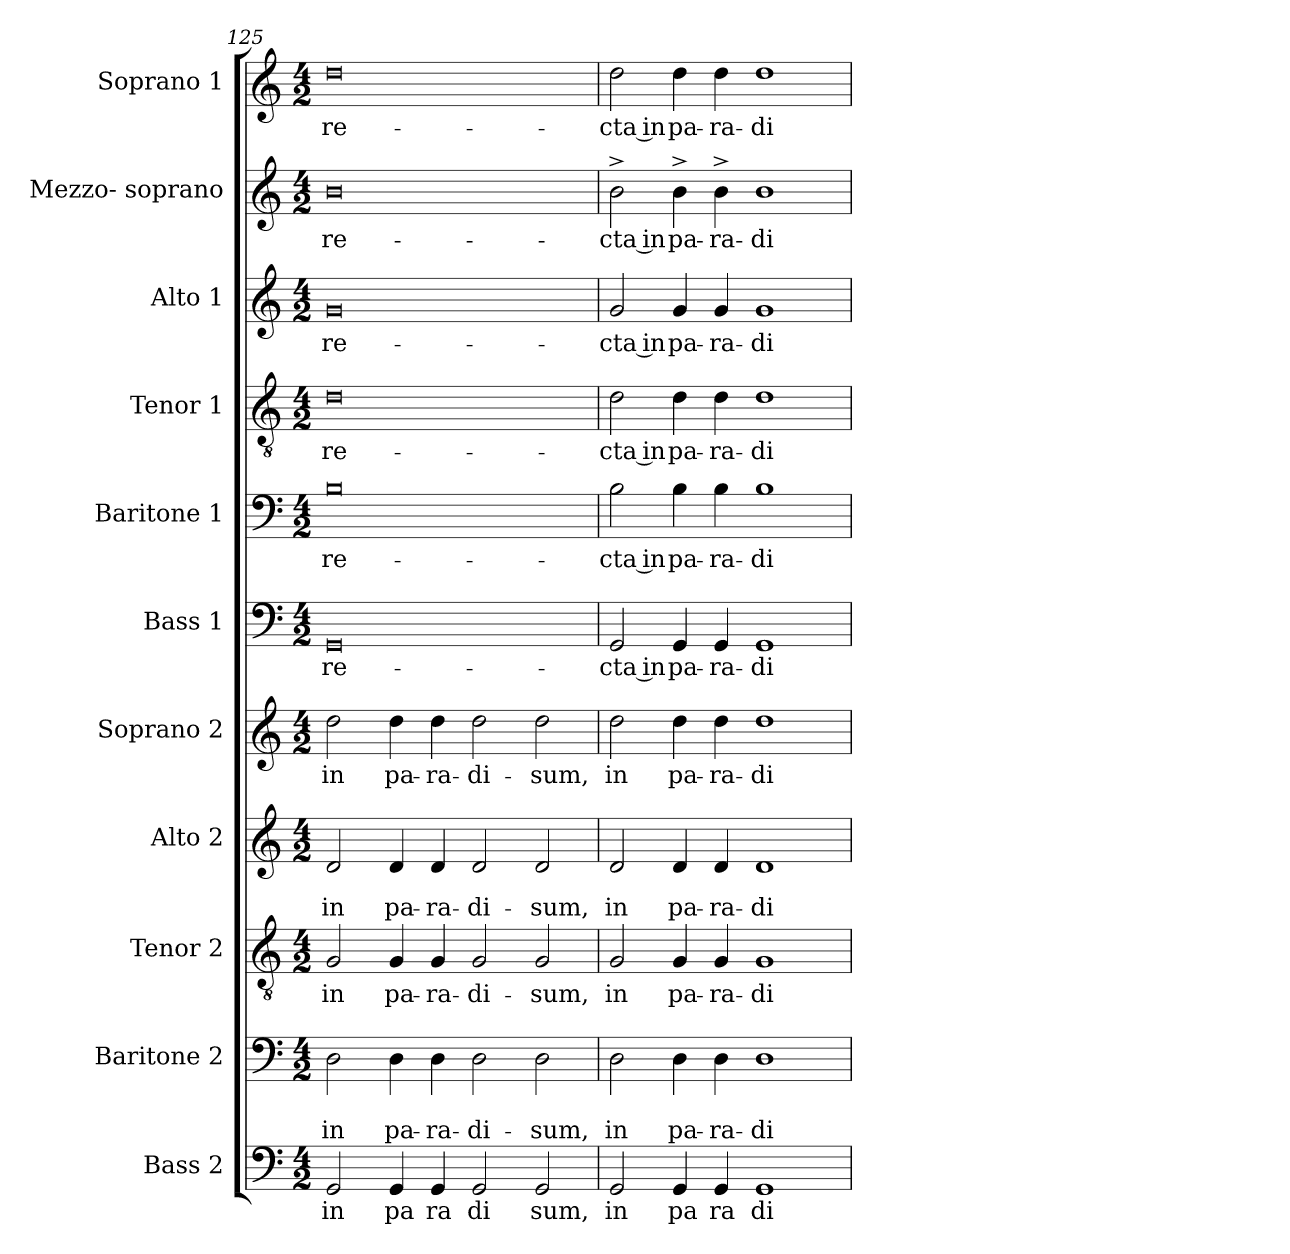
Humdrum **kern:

**kern	**text	**kern	**text	**text	**kern	**text	**kern	**text	**text	**kern	**text	**kern	**text	**kern	**text	**kern	**text	**kern	**text	**kern	**text	**kern	**text
*part11	*part11	*part10	*part10	*part10	*part9	*part9	*part8	*part8	*part8	*part7	*part7	*part6	*part6	*part5	*part5	*part4	*part4	*part3	*part3	*part2	*part2	*part1	*part1
*staff11	*staff11	*staff10	*staff10	*staff10	*staff9	*staff9	*staff8	*staff8	*staff8	*staff7	*staff7	*staff6	*staff6	*staff5	*staff5	*staff4	*staff4	*staff3	*staff3	*staff2	*staff2	*staff1	*staff1
*I"Bass 2	*	*I"Baritone 2	*	*	*I"Tenor 2	*	*I"Alto 2	*	*	*I"Soprano 2	*	*I"Bass 1	*	*I"Baritone 1	*	*I"Tenor 1	*	*I"Alto 1	*	*I"Mezzo-  soprano	*	*I"Soprano 1	*
*I'B2	*	*I'Bar. 2	*	*	*I'T2	*	*I'A2	*	*	*I'S2	*	*I'B1	*	*I'Bar. 1	*	*I'T1	*	*I'A1	*	*I'M.	*	*I'S1	*
*clefF4	*	*clefF4	*	*	*clefGv2	*	*clefG2	*	*	*clefG2	*	*clefF4	*	*clefF4	*	*clefGv2	*	*clefG2	*	*clefG2	*	*clefG2	*
*M4/2	*	*M4/2	*	*	*M4/2	*	*M4/2	*	*	*M4/2	*	*M4/2	*	*M4/2	*	*M4/2	*	*M4/2	*	*M4/2	*	*M4/2	*
=125	=125	=125	=125	=125	=125	=125	=125	=125	=125	=125	=125	=125	=125	=125	=125	=125	=125	=125	=125	=125	=125	=125	=125
!	!LO:LY:b:cj	!	!	!LO:LY:b:cj	!	!LO:LY:b:cj	!	!	!LO:LY:b:cj	!	!LO:LY:b:cj	!	!LO:LY:b:rj	!	!LO:LY:b:rj	!	!LO:LY:b:rj	!	!LO:LY:b:rj	!	!LO:LY:b:rj	!	!LO:LY:b:rj
2GG/	in	2D\	.	in	2G/	in	2d/	.	in	2dd\	in	0GG	re-	0B	re-	0d	re-	0g	-re-	0b	re-	0dd	re-
!	!LO:LY:b:cj	!	!	!LO:LY:b:cj	!	!LO:LY:b:cj	!	!	!LO:LY:b:cj	!	!LO:LY:b:cj	!	!	!	!	!	!	!	!	!	!	!	!
4GG/	pa	4D\	.	pa-	4G/	pa-	4d/	.	pa-	4dd\	pa-	.	.	.	.	.	.	.	.	.	.	.	.
!	!LO:LY:b:cj	!	!	!LO:LY:b:cj	!	!LO:LY:b:cj	!	!	!LO:LY:b:cj	!	!LO:LY:b:cj	!	!	!	!	!	!	!	!	!	!	!	!
4GG/	ra	4D\	.	-ra-	4G/	-ra-	4d/	.	-ra-	4dd\	-ra-	.	.	.	.	.	.	.	.	.	.	.	.
!	!LO:LY:b:cj	!	!	!LO:LY:b:cj	!	!LO:LY:b:cj	!	!	!LO:LY:b:cj	!	!LO:LY:b:cj	!	!	!	!	!	!	!	!	!	!	!	!
2GG/	di	2D\	.	-di-	2G/	-di-	2d/	.	-di-	2dd\	-di-	.	.	.	.	.	.	.	.	.	.	.	.
!	!LO:LY:b:cj	!	!	!LO:LY:b:cj	!	!LO:LY:b:cj	!	!	!LO:LY:b:cj	!	!LO:LY:b:cj	!	!	!	!	!	!	!	!	!	!	!	!
2GG/	sum,	2D\	.	-sum,	2G/	-sum,	2d/	.	-sum,	2dd\	-sum,	.	.	.	.	.	.	.	.	.	.	.	.
=126	=126	=126	=126	=126	=126	=126	=126	=126	=126	=126	=126	=126	=126	=126	=126	=126	=126	=126	=126	=126	=126	=126	=126
!	!LO:LY:b:cj	!	!	!LO:LY:b:cj	!	!LO:LY:b:cj	!	!	!LO:LY:b:cj	!	!LO:LY:b:cj	!	!LO:LY:b:rj	!	!LO:LY:b:rj	!	!LO:LY:b:rj	!	!LO:LY:b:rj	!	!LO:LY:b:rj	!	!LO:LY:b:rj
2GG/	in	2D\	.	in	2G/	in	2d/	.	in	2dd\	in	2GG/	-cta in	2B\	-cta in	2d\	-cta in	2g/	-cta in	2b^<\	-cta in	2dd\	-cta in
!	!LO:LY:b:cj	!	!	!LO:LY:b:cj	!	!LO:LY:b:cj	!	!	!LO:LY:b:cj	!	!LO:LY:b:cj	!	!LO:LY:b:cj	!	!LO:LY:b:cj	!	!LO:LY:b:cj	!	!LO:LY:b:cj	!	!LO:LY:b:cj	!	!LO:LY:b:cj
4GG/	pa	4D\	.	pa-	4G/	pa-	4d/	.	pa-	4dd\	pa-	4GG/	pa-	4B\	pa-	4d\	pa-	4g/	pa-	4b^<\	pa-	4dd\	pa-
!	!LO:LY:b:cj	!	!	!LO:LY:b:cj	!	!LO:LY:b:cj	!	!	!LO:LY:b:cj	!	!LO:LY:b:cj	!	!LO:LY:b:cj	!	!LO:LY:b:cj	!	!LO:LY:b:cj	!	!LO:LY:b:cj	!	!LO:LY:b:cj	!	!LO:LY:b:cj
4GG/	ra	4D\	.	-ra-	4G/	-ra-	4d/	.	-ra-	4dd\	-ra-	4GG/	-ra-	4B\	-ra-	4d\	-ra-	4g/	-ra-	4b^<\	-ra-	4dd\	-ra-
!	!LO:LY:b:cj	!	!	!LO:LY:b:cj	!	!LO:LY:b:cj	!	!	!LO:LY:b:cj	!	!LO:LY:b:cj	!	!LO:LY:b:cj	!	!LO:LY:b:cj	!	!LO:LY:b:cj	!	!LO:LY:b:cj	!	!LO:LY:b:cj	!	!LO:LY:b:cj
1GG	di	1D	.	-di-	1G	-di-	1d	.	-di-	1dd	-di-	1GG	-di-	1B	-di-	1d	-di-	1g	-di-	1b	-di-	1dd	-di-
=	=	=	=	=	=	=	=	=	=	=	=	=	=	=	=	=	=	=	=	=	=	=	=
*-	*-	*-	*-	*-	*-	*-	*-	*-	*-	*-	*-	*-	*-	*-	*-	*-	*-	*-	*-	*-	*-	*-	*-
